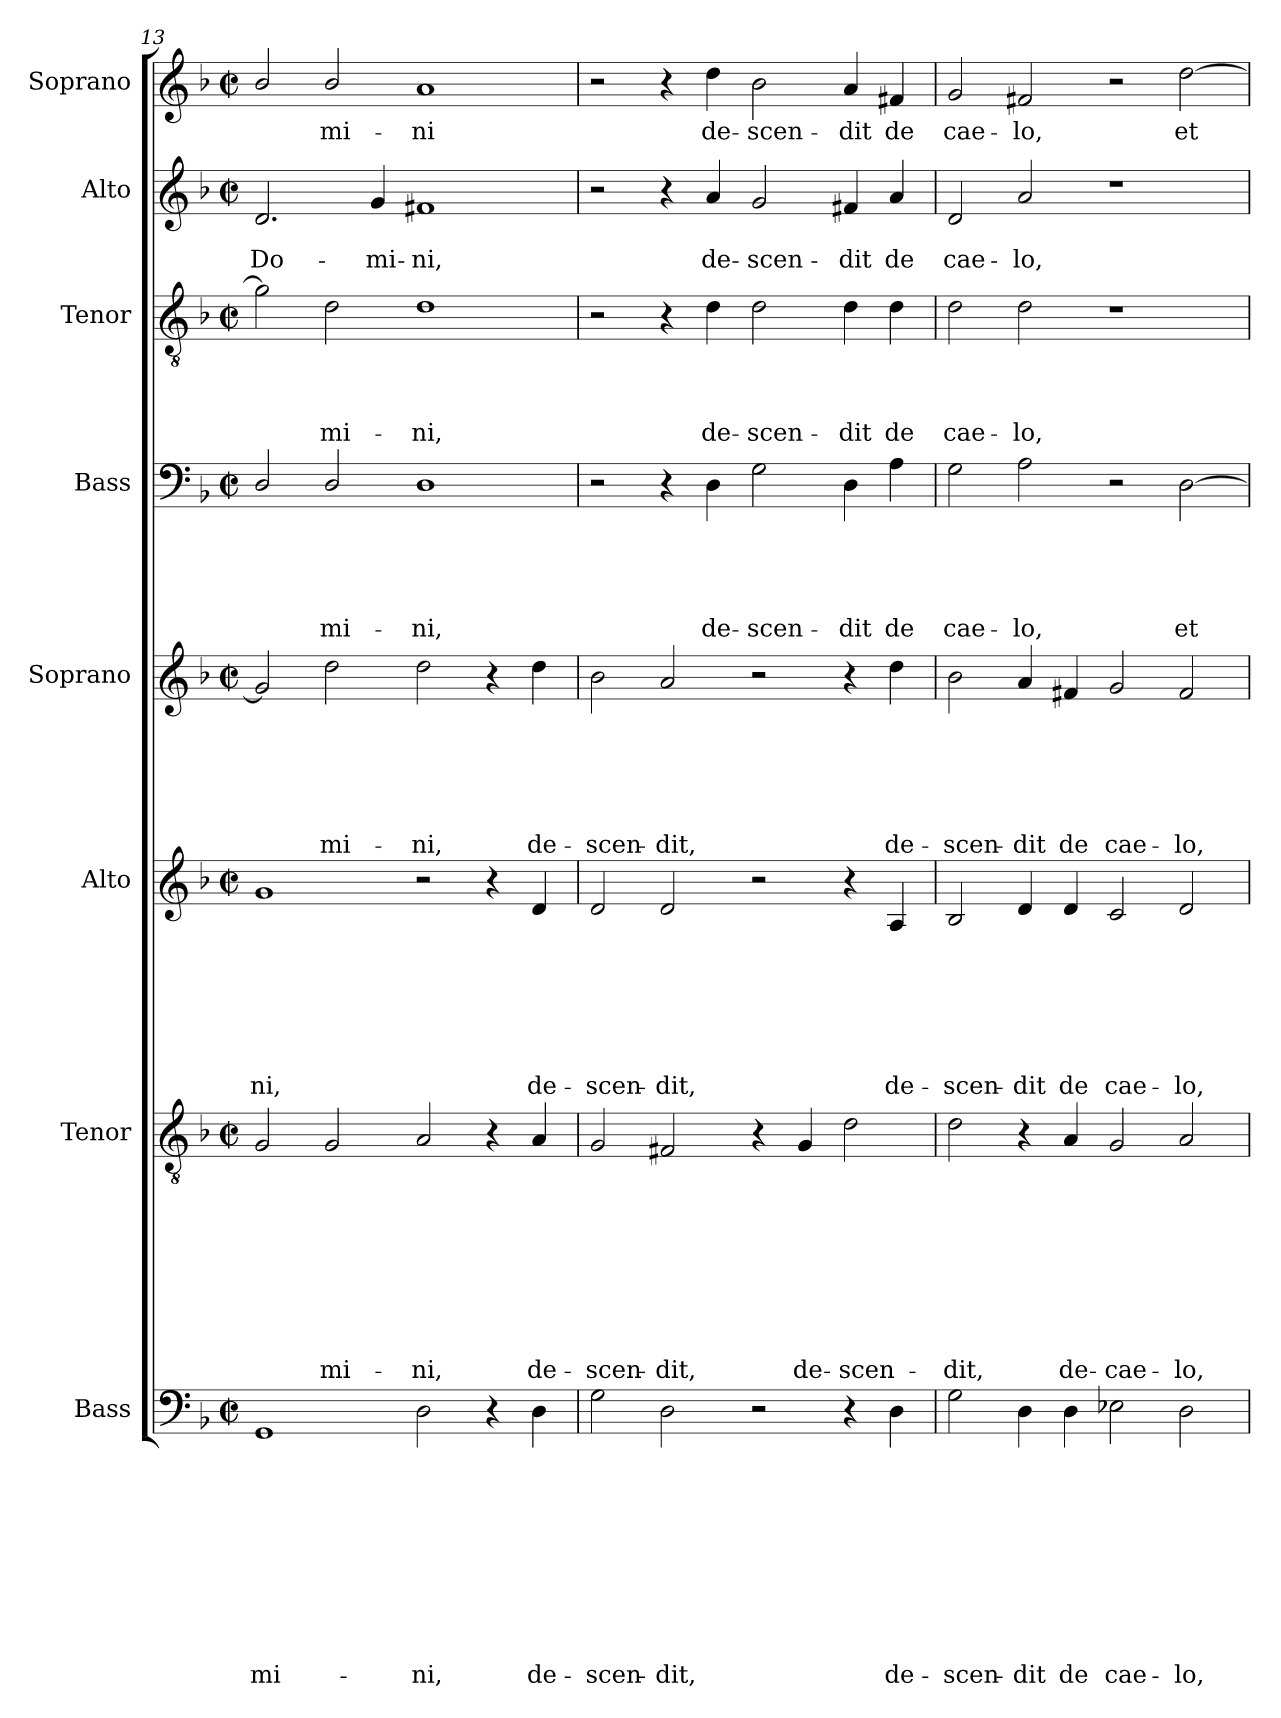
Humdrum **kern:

**kern	**text	**text	**text	**text	**text	**text	**text	**text	**text	**text	**kern	**text	**text	**text	**text	**text	**text	**text	**text	**text	**kern	**text	**text	**text	**text	**text	**text	**text	**kern	**text	**text	**text	**text	**text	**text	**kern	**text	**text	**text	**text	**text	**kern	**text	**text	**text	**text	**kern	**text	**text	**kern	**text
*part8	*part8	*part8	*part8	*part8	*part8	*part8	*part8	*part8	*part8	*part8	*part7	*part7	*part7	*part7	*part7	*part7	*part7	*part7	*part7	*part7	*part6	*part6	*part6	*part6	*part6	*part6	*part6	*part6	*part5	*part5	*part5	*part5	*part5	*part5	*part5	*part4	*part4	*part4	*part4	*part4	*part4	*part3	*part3	*part3	*part3	*part3	*part2	*part2	*part2	*part1	*part1
*staff8	*staff8	*staff8	*staff8	*staff8	*staff8	*staff8	*staff8	*staff8	*staff8	*staff8	*staff7	*staff7	*staff7	*staff7	*staff7	*staff7	*staff7	*staff7	*staff7	*staff7	*staff6	*staff6	*staff6	*staff6	*staff6	*staff6	*staff6	*staff6	*staff5	*staff5	*staff5	*staff5	*staff5	*staff5	*staff5	*staff4	*staff4	*staff4	*staff4	*staff4	*staff4	*staff3	*staff3	*staff3	*staff3	*staff3	*staff2	*staff2	*staff2	*staff1	*staff1
*I"Bass	*	*	*	*	*	*	*	*	*	*	*I"Tenor	*	*	*	*	*	*	*	*	*	*I"Alto	*	*	*	*	*	*	*	*I"Soprano	*	*	*	*	*	*	*I"Bass	*	*	*	*	*	*I"Tenor	*	*	*	*	*I"Alto	*	*	*I"Soprano	*
*I'B.	*	*	*	*	*	*	*	*	*	*	*I'T.	*	*	*	*	*	*	*	*	*	*I'A. 2	*	*	*	*	*	*	*	*I'S.	*	*	*	*	*	*	*I'B.	*	*	*	*	*	*I'T.	*	*	*	*	*I'A.	*	*	*I'S.	*
!!LO:PB:g=z
*clefF4	*	*	*	*	*	*	*	*	*	*	*clefGv2	*	*	*	*	*	*	*	*	*	*clefG2	*	*	*	*	*	*	*	*clefG2	*	*	*	*	*	*	*clefF4	*	*	*	*	*	*clefGv2	*	*	*	*	*clefG2	*	*	*clefG2	*
*k[b-]	*	*	*	*	*	*	*	*	*	*	*k[b-]	*	*	*	*	*	*	*	*	*	*k[b-]	*	*	*	*	*	*	*	*k[b-]	*	*	*	*	*	*	*k[b-]	*	*	*	*	*	*k[b-]	*	*	*	*	*k[b-]	*	*	*k[b-]	*
*F:	*	*	*	*	*	*	*	*	*	*	*F:	*	*	*	*	*	*	*	*	*	*F:	*	*	*	*	*	*	*	*F:	*	*	*	*	*	*	*F:	*	*	*	*	*	*F:	*	*	*	*	*F:	*	*	*F:	*
*M2/2	*	*	*	*	*	*	*	*	*	*	*M2/2	*	*	*	*	*	*	*	*	*	*M2/2	*	*	*	*	*	*	*	*M2/2	*	*	*	*	*	*	*M2/2	*	*	*	*	*	*M2/2	*	*	*	*	*M2/2	*	*	*M2/2	*
*met(c|)	*	*	*	*	*	*	*	*	*	*	*met(c|)	*	*	*	*	*	*	*	*	*	*met(c|)	*	*	*	*	*	*	*	*met(c|)	*	*	*	*	*	*	*met(c|)	*	*	*	*	*	*met(c|)	*	*	*	*	*met(c|)	*	*	*met(c|)	*
=13	=13	=13	=13	=13	=13	=13	=13	=13	=13	=13	=13	=13	=13	=13	=13	=13	=13	=13	=13	=13	=13	=13	=13	=13	=13	=13	=13	=13	=13	=13	=13	=13	=13	=13	=13	=13	=13	=13	=13	=13	=13	=13	=13	=13	=13	=13	=13	=13	=13	=13	=13
!	!	!	!	!	!	!	!	!	!	!LO:LY:b	!	!	!	!	!	!	!	!	!	!	!	!	!	!	!	!	!	!LO:LY:b	!	!	!	!	!	!	!	!	!	!	!	!	!	!	!	!	!	!	!	!	!LO:LY:b	!	!
1GG	.	.	.	.	.	.	.	.	.	-mi-	2G/	.	.	.	.	.	.	.	.	.	1g	.	.	.	.	.	.	-ni,	2g/]	.	.	.	.	.	.	2D/	.	.	.	.	.	2g\]	.	.	.	.	2.d/	.	Do-	2b-/	.
!	!	!	!	!	!	!	!	!	!	!	!	!	!	!	!	!	!	!	!	!LO:LY:b	!	!	!	!	!	!	!	!	!	!	!	!	!	!	!LO:LY:b	!	!	!	!	!	!LO:LY:b	!	!	!	!	!LO:LY:b	!	!	!	!	!LO:LY:b
.	.	.	.	.	.	.	.	.	.	.	2G/	.	.	.	.	.	.	.	.	-mi-	.	.	.	.	.	.	.	.	2dd\	.	.	.	.	.	-mi-	2D/	.	.	.	.	-mi-	2d\	.	.	.	-mi-	.	.	.	2b-/	-mi-
!	!	!	!	!	!	!	!	!	!	!	!	!	!	!	!	!	!	!	!	!	!	!	!	!	!	!	!	!	!	!	!	!	!	!	!	!	!	!	!	!	!	!	!	!	!	!	!	!	!LO:LY:b	!	!
.	.	.	.	.	.	.	.	.	.	.	.	.	.	.	.	.	.	.	.	.	.	.	.	.	.	.	.	.	.	.	.	.	.	.	.	.	.	.	.	.	.	.	.	.	.	.	4g/	.	-mi-	.	.
!	!	!	!	!	!	!	!	!	!	!LO:LY:b	!	!	!	!	!	!	!	!	!	!LO:LY:b	!	!	!	!	!	!	!	!	!	!	!	!	!	!	!LO:LY:b	!	!	!	!	!	!LO:LY:b	!	!	!	!	!LO:LY:b	!	!	!LO:LY:b	!	!LO:LY:b
2D\	.	.	.	.	.	.	.	.	.	-ni,	2A/	.	.	.	.	.	.	.	.	-ni,	2r	.	.	.	.	.	.	.	2dd\	.	.	.	.	.	-ni,	1D	.	.	.	.	-ni,	1d	.	.	.	-ni,	1f#X	.	-ni,	1a	-ni
4r	.	.	.	.	.	.	.	.	.	.	4r	.	.	.	.	.	.	.	.	.	4r	.	.	.	.	.	.	.	4r	.	.	.	.	.	.	.	.	.	.	.	.	.	.	.	.	.	.	.	.	.	.
!	!	!	!	!	!	!	!	!	!	!LO:LY:b	!	!	!	!	!	!	!	!	!	!LO:LY:b	!	!	!	!	!	!	!	!LO:LY:b	!	!	!	!	!	!	!LO:LY:b	!	!	!	!	!	!	!	!	!	!	!	!	!	!	!	!
4D\	.	.	.	.	.	.	.	.	.	de-	4A/	.	.	.	.	.	.	.	.	de-	4d/	.	.	.	.	.	.	de-	4dd\	.	.	.	.	.	de-	.	.	.	.	.	.	.	.	.	.	.	.	.	.	.	.
=14	=14	=14	=14	=14	=14	=14	=14	=14	=14	=14	=14	=14	=14	=14	=14	=14	=14	=14	=14	=14	=14	=14	=14	=14	=14	=14	=14	=14	=14	=14	=14	=14	=14	=14	=14	=14	=14	=14	=14	=14	=14	=14	=14	=14	=14	=14	=14	=14	=14	=14	=14
!	!	!	!	!	!	!	!	!	!	!LO:LY:b	!	!	!	!	!	!	!	!	!	!LO:LY:b	!	!	!	!	!	!	!	!LO:LY:b	!	!	!	!	!	!	!LO:LY:b	!	!	!	!	!	!	!	!	!	!	!	!	!	!	!	!
2G\	.	.	.	.	.	.	.	.	.	-scen-	2G/	.	.	.	.	.	.	.	.	-scen-	2d/	.	.	.	.	.	.	-scen-	2b-\	.	.	.	.	.	-scen-	2r	.	.	.	.	.	2r	.	.	.	.	2r	.	.	2r	.
!	!	!	!	!	!	!	!	!	!	!LO:LY:b	!	!	!	!	!	!	!	!	!	!LO:LY:b	!	!	!	!	!	!	!	!LO:LY:b	!	!	!	!	!	!	!LO:LY:b	!	!	!	!	!	!	!	!	!	!	!	!	!	!	!	!
2D\	.	.	.	.	.	.	.	.	.	-dit,	2F#X/	.	.	.	.	.	.	.	.	-dit,	2d/	.	.	.	.	.	.	-dit,	2a/	.	.	.	.	.	-dit,	4r	.	.	.	.	.	4r	.	.	.	.	4r	.	.	4r	.
!	!	!	!	!	!	!	!	!	!	!	!	!	!	!	!	!	!	!	!	!	!	!	!	!	!	!	!	!	!	!	!	!	!	!	!	!	!	!	!	!	!LO:LY:b	!	!	!	!	!LO:LY:b	!	!	!LO:LY:b	!	!LO:LY:b
.	.	.	.	.	.	.	.	.	.	.	.	.	.	.	.	.	.	.	.	.	.	.	.	.	.	.	.	.	.	.	.	.	.	.	.	4D\	.	.	.	.	de-	4d\	.	.	.	de-	4a/	.	de-	4dd\	de-
!	!	!	!	!	!	!	!	!	!	!	!	!	!	!	!	!	!	!	!	!	!	!	!	!	!	!	!	!	!	!	!	!	!	!	!	!	!	!	!	!	!LO:LY:b	!	!	!	!	!LO:LY:b	!	!	!LO:LY:b	!	!LO:LY:b
2r	.	.	.	.	.	.	.	.	.	.	4r	.	.	.	.	.	.	.	.	.	2r	.	.	.	.	.	.	.	2r	.	.	.	.	.	.	2G\	.	.	.	.	-scen-	2d\	.	.	.	-scen-	2g/	.	-scen-	2b-\	-scen-
!	!	!	!	!	!	!	!	!	!	!	!	!	!	!	!	!	!	!	!	!LO:LY:b	!	!	!	!	!	!	!	!	!	!	!	!	!	!	!	!	!	!	!	!	!	!	!	!	!	!	!	!	!	!	!
.	.	.	.	.	.	.	.	.	.	.	4G/	.	.	.	.	.	.	.	.	de-	.	.	.	.	.	.	.	.	.	.	.	.	.	.	.	.	.	.	.	.	.	.	.	.	.	.	.	.	.	.	.
!	!	!	!	!	!	!	!	!	!	!	!	!	!	!	!	!	!	!	!	!LO:LY:b	!	!	!	!	!	!	!	!	!	!	!	!	!	!	!	!	!	!	!	!	!LO:LY:b	!	!	!	!	!LO:LY:b	!	!	!LO:LY:b	!	!LO:LY:b
4r	.	.	.	.	.	.	.	.	.	.	2d\	.	.	.	.	.	.	.	.	-scen-	4r	.	.	.	.	.	.	.	4r	.	.	.	.	.	.	4D\	.	.	.	.	-dit	4d\	.	.	.	-dit	4f#X/	.	-dit	4a/	-dit
!	!	!	!	!	!	!	!	!	!	!LO:LY:b	!	!	!	!	!	!	!	!	!	!	!	!	!	!	!	!	!	!LO:LY:b	!	!	!	!	!	!	!LO:LY:b	!	!	!	!	!	!LO:LY:b	!	!	!	!	!LO:LY:b	!	!	!LO:LY:b	!	!LO:LY:b
4D\	.	.	.	.	.	.	.	.	.	de-	.	.	.	.	.	.	.	.	.	.	4A/	.	.	.	.	.	.	de-	4dd\	.	.	.	.	.	de-	4A\	.	.	.	.	de	4d\	.	.	.	de	4a/	.	de	4f#X/	de
=15	=15	=15	=15	=15	=15	=15	=15	=15	=15	=15	=15	=15	=15	=15	=15	=15	=15	=15	=15	=15	=15	=15	=15	=15	=15	=15	=15	=15	=15	=15	=15	=15	=15	=15	=15	=15	=15	=15	=15	=15	=15	=15	=15	=15	=15	=15	=15	=15	=15	=15	=15
!	!	!	!	!	!	!	!	!	!	!LO:LY:b	!	!	!	!	!	!	!	!	!	!LO:LY:b	!	!	!	!	!	!	!	!LO:LY:b	!	!	!	!	!	!	!LO:LY:b	!	!	!	!	!	!LO:LY:b	!	!	!	!	!LO:LY:b	!	!	!LO:LY:b	!	!LO:LY:b
2G\	.	.	.	.	.	.	.	.	.	-scen-	2d\	.	.	.	.	.	.	.	.	-dit,	2B-/	.	.	.	.	.	.	-scen-	2b-\	.	.	.	.	.	-scen-	2G\	.	.	.	.	cae-	2d\	.	.	.	cae-	2d/	.	cae-	2g/	cae-
!	!	!	!	!	!	!	!	!	!	!LO:LY:b	!	!	!	!	!	!	!	!	!	!	!	!	!	!	!	!	!	!LO:LY:b	!	!	!	!	!	!	!LO:LY:b	!	!	!	!	!	!LO:LY:b	!	!	!	!	!LO:LY:b	!	!	!LO:LY:b	!	!LO:LY:b
4D\	.	.	.	.	.	.	.	.	.	-dit	4r	.	.	.	.	.	.	.	.	.	4d/	.	.	.	.	.	.	-dit	4a/	.	.	.	.	.	-dit	2A\	.	.	.	.	-lo,	2d\	.	.	.	-lo,	2a/	.	-lo,	2f#X/	-lo,
!	!	!	!	!	!	!	!	!	!	!LO:LY:b	!	!	!	!	!	!	!	!	!	!LO:LY:b	!	!	!	!	!	!	!	!LO:LY:b	!	!	!	!	!	!	!LO:LY:b	!	!	!	!	!	!	!	!	!	!	!	!	!	!	!	!
4D\	.	.	.	.	.	.	.	.	.	de	4A/	.	.	.	.	.	.	.	.	de-	4d/	.	.	.	.	.	.	de	4f#X/	.	.	.	.	.	de	.	.	.	.	.	.	.	.	.	.	.	.	.	.	.	.
!	!	!	!	!	!	!	!	!	!	!LO:LY:b	!	!	!	!	!	!	!	!	!	!LO:LY:b	!	!	!	!	!	!	!	!LO:LY:b	!	!	!	!	!	!	!LO:LY:b	!	!	!	!	!	!	!	!	!	!	!	!	!	!	!	!
2E-X\	.	.	.	.	.	.	.	.	.	cae-	2G/	.	.	.	.	.	.	.	.	-cae-	2c/	.	.	.	.	.	.	cae-	2g/	.	.	.	.	.	cae-	2r	.	.	.	.	.	1r	.	.	.	.	1r	.	.	2r	.
!	!	!	!	!	!	!	!	!	!	!LO:LY:b	!	!	!	!	!	!	!	!	!	!LO:LY:b	!	!	!	!	!	!	!	!LO:LY:b	!	!	!	!	!	!	!LO:LY:b	!	!	!	!	!	!LO:LY:b	!	!	!	!	!	!	!	!	!	!LO:LY:b
2D\	.	.	.	.	.	.	.	.	.	-lo,	2A/	.	.	.	.	.	.	.	.	-lo,	2d/	.	.	.	.	.	.	-lo,	2f#/	.	.	.	.	.	-lo,	[>2D\	.	.	.	.	et	.	.	.	.	.	.	.	.	[>2dd\	et
=	=	=	=	=	=	=	=	=	=	=	=	=	=	=	=	=	=	=	=	=	=	=	=	=	=	=	=	=	=	=	=	=	=	=	=	=	=	=	=	=	=	=	=	=	=	=	=	=	=	=	=
*-	*-	*-	*-	*-	*-	*-	*-	*-	*-	*-	*-	*-	*-	*-	*-	*-	*-	*-	*-	*-	*-	*-	*-	*-	*-	*-	*-	*-	*-	*-	*-	*-	*-	*-	*-	*-	*-	*-	*-	*-	*-	*-	*-	*-	*-	*-	*-	*-	*-	*-	*-
